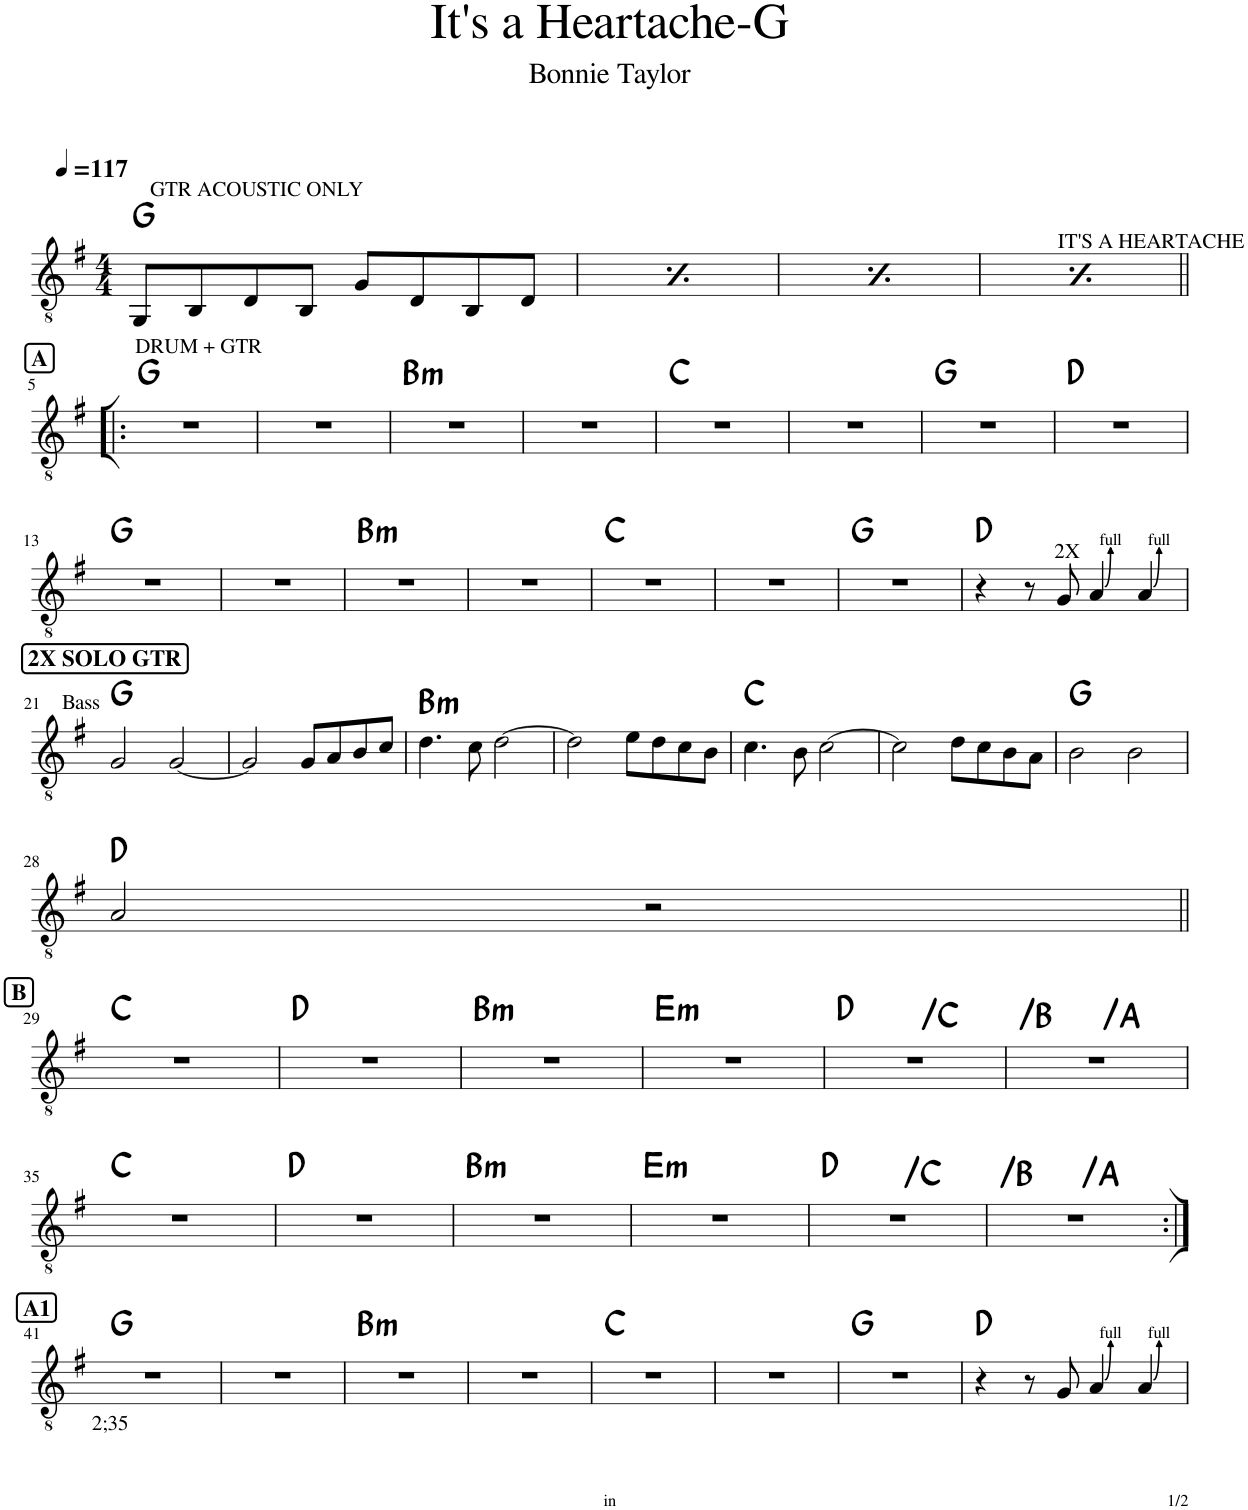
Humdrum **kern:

**kern	**harte
*part1	*part1
*staff1	*
*I"Classical Guitar	*
*I'Guit.	*
*clefGv2	*
*k[f#]	*
*M4/4	*
*MM117	*
=1	=1
!LO:TX:a:t=GTR ACOUSTIC ONLY	!
8GG/L	G:maj
8BB/	.
8D/	.
8BB/J	.
8G/L	.
8D/	.
8BB/	.
8D/J	.
=2	=2
*MM117	*
!LO:TX:a:t=GTR ACOUSTIC ONLY	!
8GG/L	G:maj
8BB/	.
8D/	.
8BB/J	.
8G/L	.
8D/	.
8BB/	.
8D/J	.
=3	=3
*MM117	*
!LO:TX:a:t=GTR ACOUSTIC ONLY	!
8GG/L	G:maj
8BB/	.
8D/	.
8BB/J	.
8G/L	.
8D/	.
8BB/	.
8D/J	.
=4	=4
*MM117	*
!LO:TX:a:t=GTR ACOUSTIC ONLY	!
8GG/L	G:maj
8BB/	.
8D/	.
8BB/J	.
8G/L	.
8D/	.
8BB/	.
8D/J	.
!!LO:LB:g=z
!!LO:REH:place=s1:a:B:cj:fs=11:t=A
=5!|:	=5!|:
!LO:TX:a:t=DRUM + GTR	!
1r	G:maj
=6	=6
1r	.
=7	=7
!	!LO:H:kt=m
1r	B:min
=8	=8
1r	.
=9	=9
1r	C:maj
=10	=10
1r	.
=11	=11
1r	G:maj
=12	=12
1r	D:maj
!!LO:LB:g=z
=13	=13
1r	G:maj
=14	=14
1r	.
=15	=15
!	!LO:H:kt=m
1r	B:min
=16	=16
1r	.
=17	=17
1r	C:maj
=18	=18
1r	.
=19	=19
1r	G:maj
=20	=20
4r	D:maj
8r	.
!LO:TX:a:t=2X	!
8G/	.
4A/	.
4A/	.
!!LO:LB:g=z
!!LO:REH:place=s1:a:B:cj:fs=11:t=2X SOLO GTR
=21	=21
!LO:TX:a:t=Bass	!
2G/	G:maj
[2G/	.
=22	=22
2G/]	.
8G/L	.
8A/	.
8B/	.
8c/J	.
=23	=23
!	!LO:H:kt=m
4.d\	B:min
8c\	.
[2d\	.
=24	=24
2d\]	.
8e\L	.
8d\	.
8c\	.
8B\J	.
=25	=25
4.c\	C:maj
8B\	.
[2c\	.
=26	=26
2c\]	.
8d\L	.
8c\	.
8B\	.
8A\J	.
=27	=27
2B\	G:maj
2B\	.
!!LO:LB:g=z
=28	=28
2A/	D:maj
2r	.
!!LO:LB:g=z
!!LO:REH:place=s1:a:B:cj:fs=11:t=B
=29||	=29||
1r	C:maj
=30	=30
1r	D:maj
=31	=31
!	!LO:H:kt=m
1r	B:min
=32	=32
!	!LO:H:kt=m
1r	E:min
=33	=33
!	!LO:H:n=2:kt=N.C.
1r	D:maj N
=34	=34
!	!LO:H:n=1:kt=N.C.
!	!LO:H:n=2:kt=N.C.
1r	N N
!!LO:LB:g=z
=35	=35
1r	C:maj
=36	=36
1r	D:maj
=37	=37
!	!LO:H:kt=m
1r	B:min
=38	=38
!	!LO:H:kt=m
1r	E:min
=39	=39
!	!LO:H:n=2:kt=N.C.
1r	D:maj N
=40	=40
!	!LO:H:n=1:kt=N.C.
!	!LO:H:n=2:kt=N.C.
1r	N N
!!LO:LB:g=z
!!LO:REH:place=s1:a:B:cj:fs=11:t=A1
=41:|!	=41:|!
!LO:TX:b:t=2;35	!
1r	G:maj
=42	=42
1r	.
=43	=43
!	!LO:H:kt=m
1r	B:min
=44	=44
1r	.
=45	=45
1r	C:maj
=46	=46
1r	.
=47	=47
1r	G:maj
=48	=48
4r	D:maj
8r	.
8G/	.
4A/	.
4A/	.
=	=
*-	*-
